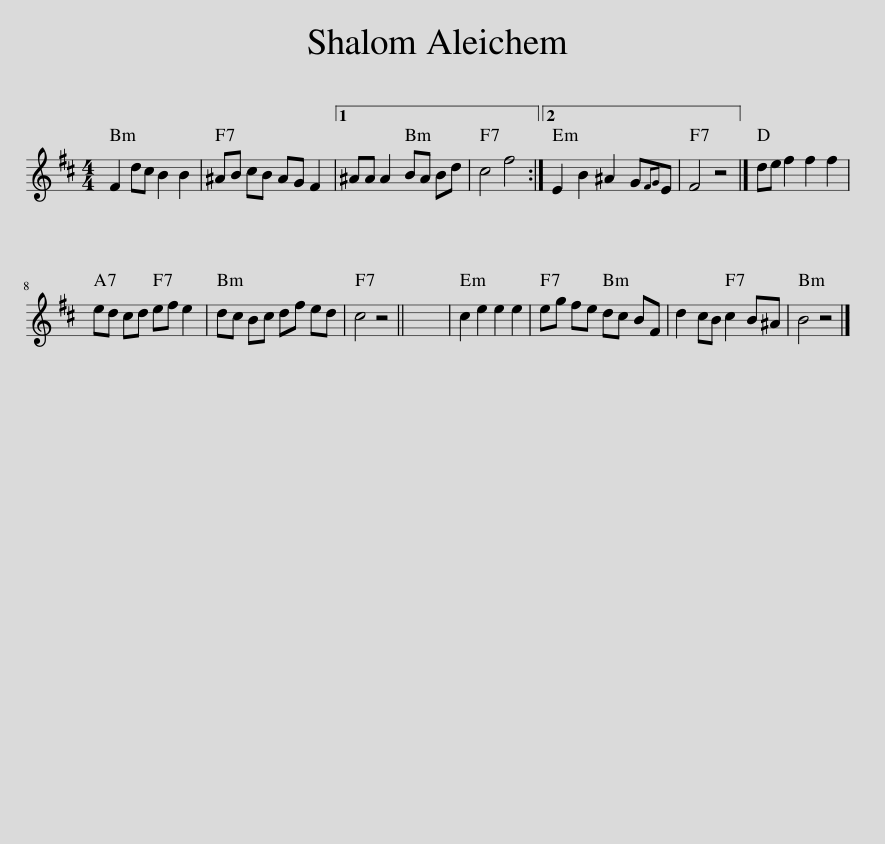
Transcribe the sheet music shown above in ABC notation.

X:1
L:1/8
M:4/4
I:linebreak $
K:Bmin
V:1 treble
V:1
 F2 dc B2 B2 | ^AB cB AG F2 |1 ^AA A2 BA Bd | c4 f4 :|2 E2 B2 ^A2 G{FG}E | %5
 F4 z4 |] de f2 f2 f2 |$ ed cd ef e2 | dc Bc df ed | c4 z4 || %10
 x8 | c2 e2 e2 e2 | eg fe dc BF | d2 cB c2 B^A | B4 z4 |] %15
